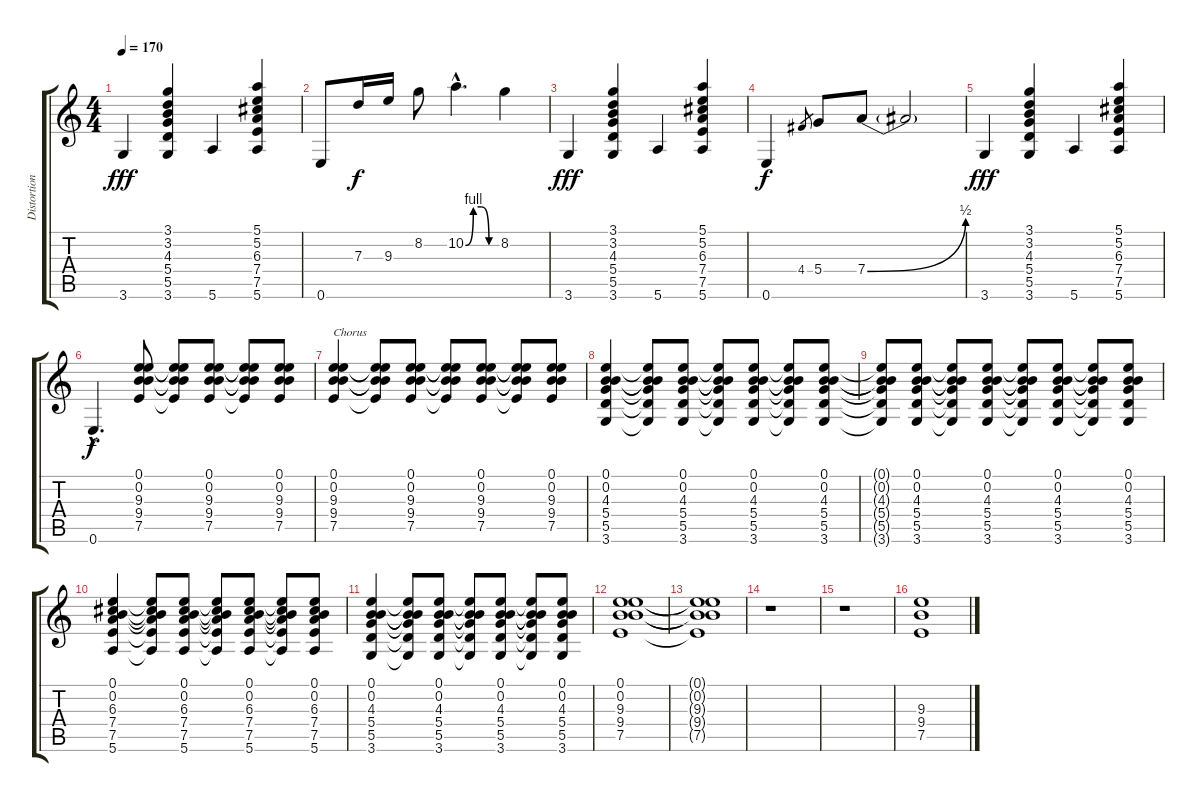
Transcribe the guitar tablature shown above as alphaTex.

\track ("Distortion Guitar 1" "Distortion") {instrument distortionguitar}
\staff {score tabs}
\tuning (E4 B3 G3 D3 A2 E2) {hide}
\ts (4 4)
\tempo 170
\clef g2
\ks c
3.6.4{dy fff} (3.1 3.2 4.3 5.4 5.5 3.6).4 5.6.4 (5.1 5.2 6.3 7.4 7.5 5.6).4 |
0.6.8 7.3.16{dy f} 9.3.16 8.2.8 10.2{be (custom 0 0 15 4 30 4 45 0 60 0) hac}.4{d} 8.2.4 |
3.6.4{dy fff} (3.1 3.2 4.3 5.4 5.5 3.6).4 5.6.4 (5.1 5.2 6.3 7.4 7.5 5.6).4 |
0.6.4{dy f} 4.4.8{gr} 5.4.8 7.4{be (bend 0 0 60 2)}.8 7.4{t}.2 |
3.6.4{dy fff} (3.1 3.2 4.3 5.4 5.5 3.6).4 5.6.4 (5.1 5.2 6.3 7.4 7.5 5.6).4 |
0.6{hac}.4{d dy f} (0.1 0.2 9.3 9.4 7.5).8 (0.1{t} 0.2{t} 9.3{t} 9.4{t} 7.5{t}).8 (0.1 0.2 9.3 9.4 7.5).8 (0.1{t} 0.2{t} 9.3{t} 9.4{t} 7.5{t}).8 (0.1 0.2 9.3 9.4 7.5).8 |
(0.1 0.2 9.3 9.4 7.5).4{txt "Chorus"} (0.1{t} 0.2{t} 9.3{t} 9.4{t} 7.5{t}).8 (0.1 0.2 9.3 9.4 7.5).8 (0.1{t} 0.2{t} 9.3{t} 9.4{t} 7.5{t}).8 (0.1 0.2 9.3 9.4 7.5).8 (0.1{t} 0.2{t} 9.3{t} 9.4{t} 7.5{t}).8 (0.1 0.2 9.3 9.4 7.5).8 |
(0.1 0.2 4.3 5.4 5.5 3.6).4 (0.1{t} 0.2{t} 4.3{t} 5.4{t} 5.5{t} 3.6{t}).8 (0.1 0.2 4.3 5.4 5.5 3.6).8 (0.1{t} 0.2{t} 4.3{t} 5.4{t} 5.5{t} 3.6{t}).8 (0.1 0.2 4.3 5.4 5.5 3.6).8 (0.1{t} 0.2{t} 4.3{t} 5.4{t} 5.5{t} 3.6{t}).8 (0.1 0.2 4.3 5.4 5.5 3.6).8 |
(0.1{t} 0.2{t} 4.3{t} 5.4{t} 5.5{t} 3.6{t}).8 (0.1 0.2 4.3 5.4 5.5 3.6).8 (0.1{t} 0.2{t} 4.3{t} 5.4{t} 5.5{t} 3.6{t}).8 (0.1 0.2 4.3 5.4 5.5 3.6).8 (0.1{t} 0.2{t} 4.3{t} 5.4{t} 5.5{t} 3.6{t}).8 (0.1 0.2 4.3 5.4 5.5 3.6).8 (0.1{t} 0.2{t} 4.3{t} 5.4{t} 5.5{t} 3.6{t}).8 (0.1 0.2 4.3 5.4 5.5 3.6).8 |
(0.1 0.2 6.3 7.4 7.5 5.6).4 (0.1{t} 0.2{t} 6.3{t} 7.4{t} 7.5{t} 5.6{t}).8 (0.1 0.2 6.3 7.4 7.5 5.6).8 (0.1{t} 0.2{t} 6.3{t} 7.4{t} 7.5{t} 5.6{t}).8 (0.1 0.2 6.3 7.4 7.5 5.6).8 (0.1{t} 0.2{t} 6.3{t} 7.4{t} 7.5{t} 5.6{t}).8 (0.1 0.2 6.3 7.4 7.5 5.6).8 |
(0.1 0.2 4.3 5.4 5.5 3.6).4 (0.1{t} 0.2{t} 4.3{t} 5.4{t} 5.5{t} 3.6{t}).8 (0.1 0.2 4.3 5.4 5.5 3.6).8 (0.1{t} 0.2{t} 4.3{t} 5.4{t} 5.5{t} 3.6{t}).8 (0.1 0.2 4.3 5.4 5.5 3.6).8 (0.1{t} 0.2{t} 4.3{t} 5.4{t} 5.5{t} 3.6{t}).8 (0.1 0.2 4.3 5.4 5.5 3.6).8 |
(0.1 0.2 9.3 9.4 7.5).1 |
(0.1{t} 0.2{t} 9.3{t} 9.4{t} 7.5{t}).1 |
r.1 |
r.1 |
(9.3 9.4 7.5).1
